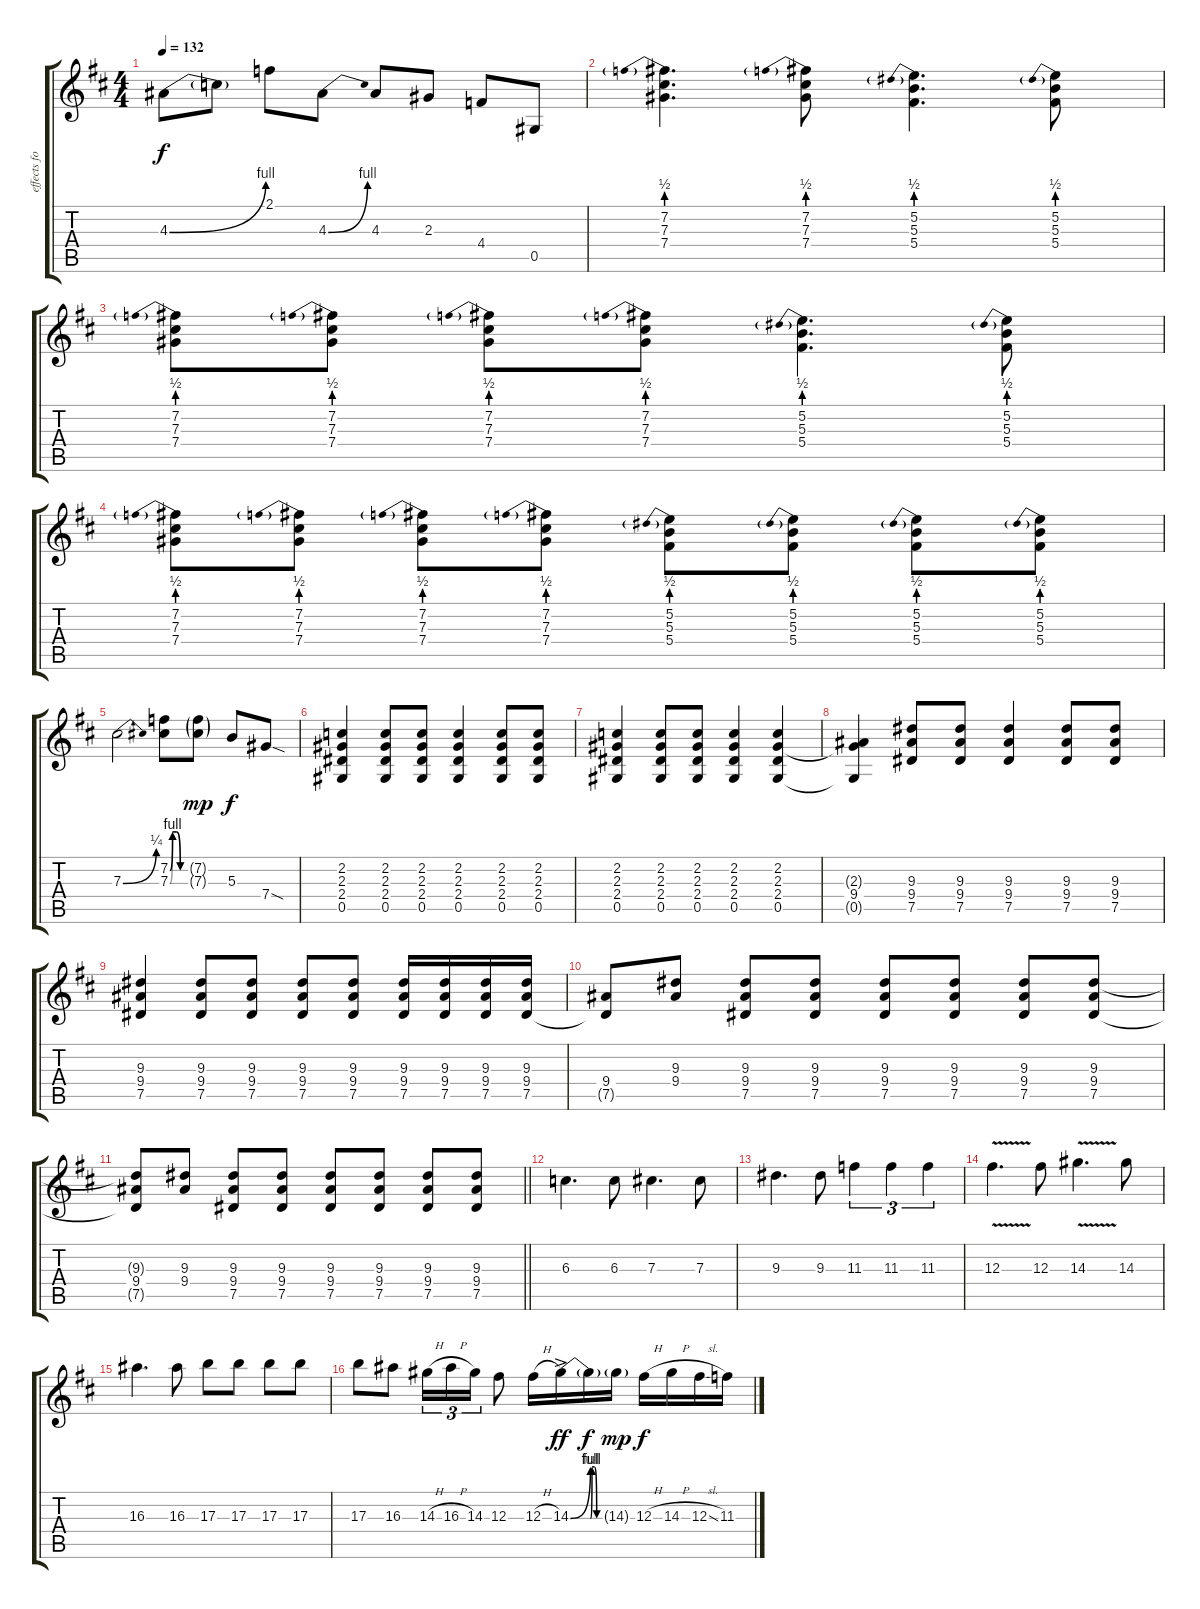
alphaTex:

\track ("effects for Guitar 1" "effects fo") {instrument electricguitarjazz}
\staff {score tabs}
\tuning (Eb4 Bb3 Gb3 Db3 Ab2 Eb2) {hide}
\ts (4 4)
\tempo 132
\clef g2
\ks d
4.3{be (bend 0 0 60 4)}.8{dy f} 4.3{t}.8 2.1.8 4.3{be (bend 0 0 60 4)}.8 4.3.8 2.3.8 4.4.8 0.5.8 |
(7.2{be (prebend 0 2 60 2)} 7.3 7.4).4{d} (7.2{be (prebend 0 2 60 2)} 7.3 7.4).8 (5.2{be (prebend 0 2 60 2)} 5.3 5.4).4{d} (5.2{be (prebend 0 2 60 2)} 5.3 5.4).8 |
(7.2{be (prebend 0 2 60 2)} 7.3 7.4).8 (7.2{be (prebend 0 2 60 2)} 7.3 7.4).8 (7.2{be (prebend 0 2 60 2)} 7.3 7.4).8 (7.2{be (prebend 0 2 60 2)} 7.3 7.4).8 (5.2{be (prebend 0 2 60 2)} 5.3 5.4).4{d} (5.2{be (prebend 0 2 60 2)} 5.3 5.4).8 |
(7.2{be (prebend 0 2 60 2)} 7.3 7.4).8 (7.2{be (prebend 0 2 60 2)} 7.3 7.4).8 (7.2{be (prebend 0 2 60 2)} 7.3 7.4).8 (7.2{be (prebend 0 2 60 2)} 7.3 7.4).8 (5.2{be (prebend 0 2 60 2)} 5.3 5.4).8 (5.2{be (prebend 0 2 60 2)} 5.3 5.4).8 (5.2{be (prebend 0 2 60 2)} 5.3 5.4).8 (5.2{be (prebend 0 2 60 2)} 5.3 5.4).8 |
7.3{be (bend 0 0 60 1)}.2 (7.2{be (custom 0 0 10 4 25 4 40 0 60 0)} 7.3{be (custom 0 0 10 4 25 4 40 0 60 0)}).8 (7.2{g} 7.3{g}).8{dy mp} 5.3.8{dy f} 7.4{sod}.8 |
(2.2 2.3 2.4 0.5).4 (2.2 2.3 2.4 0.5).8 (2.2 2.3 2.4 0.5).8 (2.2 2.3 2.4 0.5).4 (2.2 2.3 2.4 0.5).8 (2.2 2.3 2.4 0.5).8 |
(2.2 2.3 2.4 0.5).4 (2.2 2.3 2.4 0.5).8 (2.2 2.3 2.4 0.5).8 (2.2 2.3 2.4 0.5).4 (2.2 2.3 2.4 0.5).4 |
(2.3{t} 9.4 0.5{t}).4 (9.3 9.4 7.5).8 (9.3 9.4 7.5).8 (9.3 9.4 7.5).4 (9.3 9.4 7.5).8 (9.3 9.4 7.5).8 |
(9.3 9.4 7.5).4 (9.3 9.4 7.5).8 (9.3 9.4 7.5).8 (9.3 9.4 7.5).8 (9.3 9.4 7.5).8 (9.3 9.4 7.5).16 (9.3 9.4 7.5).16 (9.3 9.4 7.5).16 (9.3 9.4 7.5).16 |
(9.4 7.5{t}).8 (9.3 9.4).8 (9.3 9.4 7.5).8 (9.3 9.4 7.5).8 (9.3 9.4 7.5).8 (9.3 9.4 7.5).8 (9.3 9.4 7.5).8 (9.3 9.4 7.5).8 |
\barLineRight lightlight
(9.3{t} 9.4 7.5{t}).8 (9.3 9.4).8 (9.3 9.4 7.5).8 (9.3 9.4 7.5).8 (9.3 9.4 7.5).8 (9.3 9.4 7.5).8 (9.3 9.4 7.5).8 (9.3 9.4 7.5).8 |
6.3.4{d} 6.3.8 7.3.4{d} 7.3.8 |
9.3.4{d} 9.3.8 11.3.4{tu (3 2)} 11.3.4{tu (3 2)} 11.3.4{tu (3 2)} |
12.3{v}.4{d} 12.3.8 14.3{v}.4{d} 14.3.8 |
16.3.4{d} 16.3.8 17.3.8 17.3.8 17.3.8 17.3.8 |
17.3.8 16.3.8 14.3{h}.16{tu (3 2)} 16.3{h}.16{tu (3 2)} 14.3.16{tu (3 2)} 12.3.8 12.3{h}.16 14.3{be (bend 0 0 60 4) ac}.16{dy ff} 14.3{be (custom 0 0 10 4 25 4 40 0 60 0) t}.16{dy f} 14.3{g}.16{dy mp} 12.3{h}.16{dy f} 14.3{h}.16 12.3{sl}.16 11.3.16
